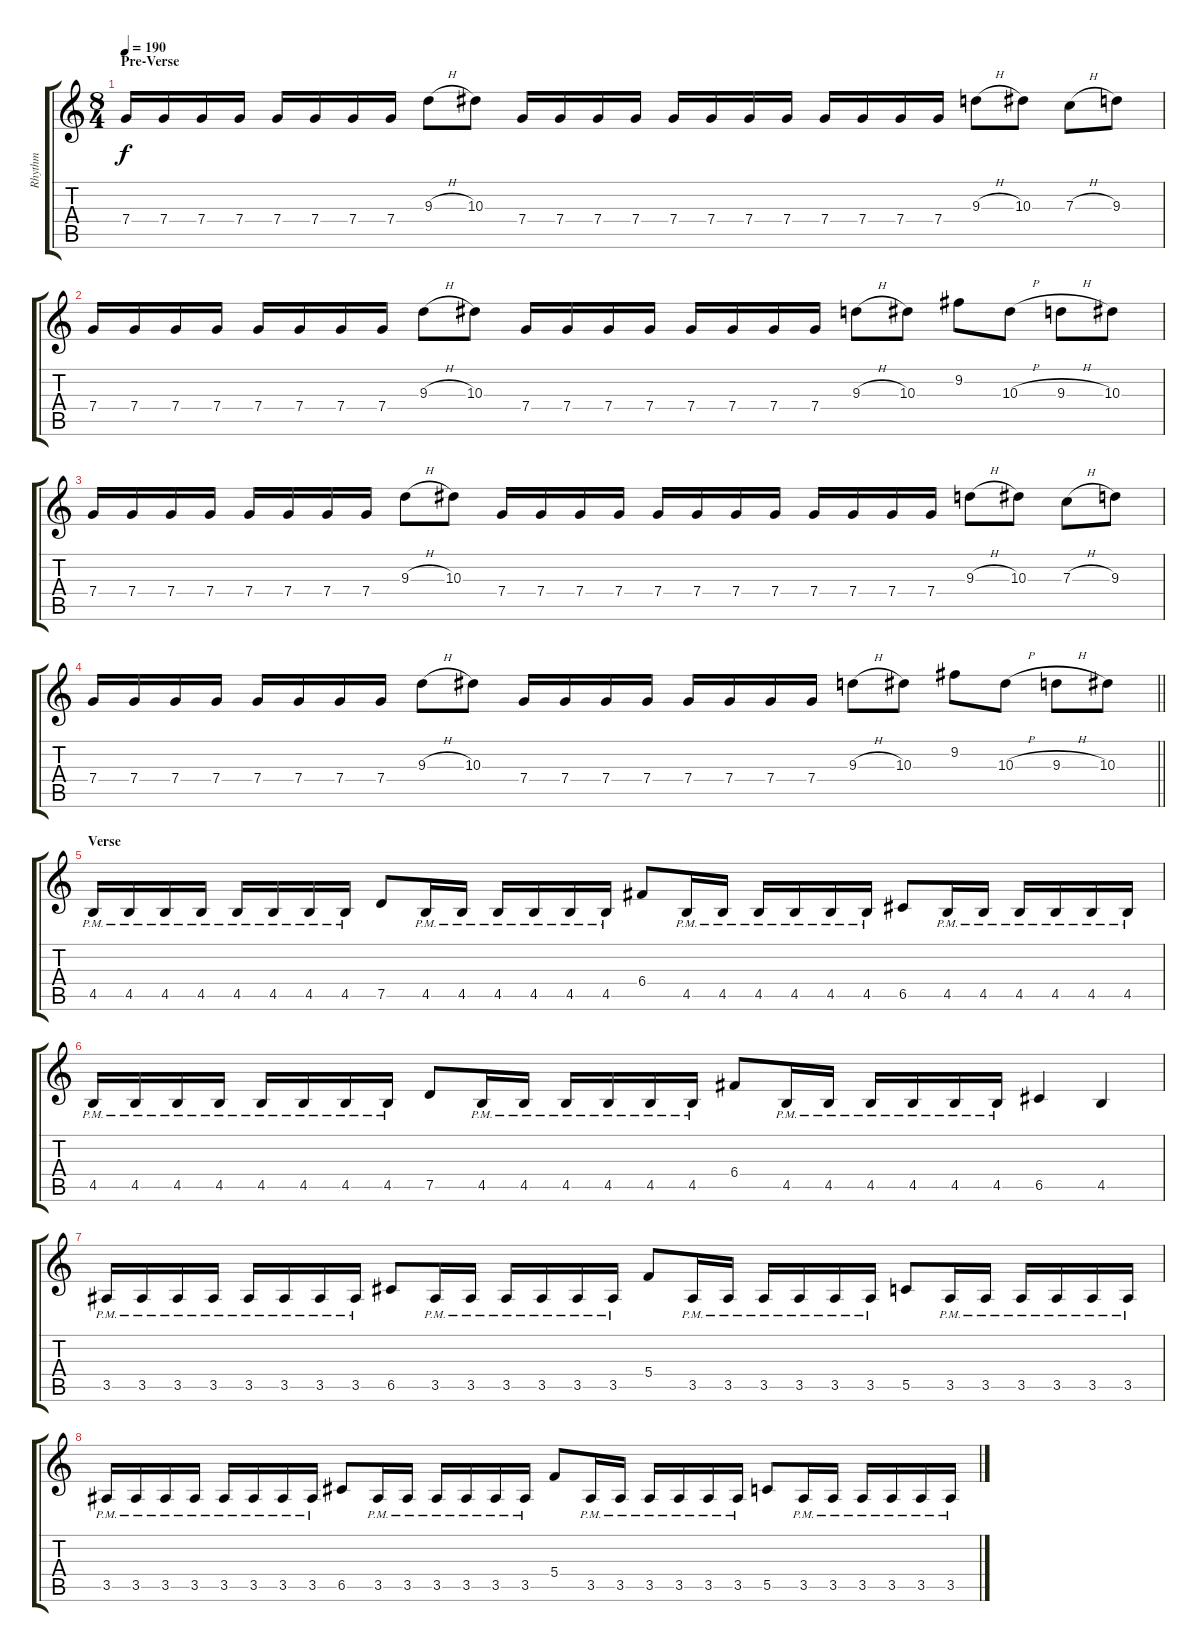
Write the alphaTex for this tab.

\track ("Rhythm" "Rhythm") {instrument overdrivenguitar}
\staff {score tabs}
\tuning (D4 A3 F3 C3 G2 D2) {hide}
\ts (8 4)
\section ("" "Pre-Verse")
\tempo 190
\clef g2
\ks c
7.4.16{dy f} 7.4.16 7.4.16 7.4.16 7.4.16 7.4.16 7.4.16 7.4.16 9.3{h}.8 10.3.8 7.4.16 7.4.16 7.4.16 7.4.16 7.4.16 7.4.16 7.4.16 7.4.16 7.4.16 7.4.16 7.4.16 7.4.16 9.3{h}.8 10.3.8 7.3{h}.8 9.3.8 |
7.4.16 7.4.16 7.4.16 7.4.16 7.4.16 7.4.16 7.4.16 7.4.16 9.3{h}.8 10.3.8 7.4.16 7.4.16 7.4.16 7.4.16 7.4.16 7.4.16 7.4.16 7.4.16 9.3{h}.8 10.3.8 9.2.8 10.3{h}.8 9.3{h}.8 10.3.8 |
7.4.16 7.4.16 7.4.16 7.4.16 7.4.16 7.4.16 7.4.16 7.4.16 9.3{h}.8 10.3.8 7.4.16 7.4.16 7.4.16 7.4.16 7.4.16 7.4.16 7.4.16 7.4.16 7.4.16 7.4.16 7.4.16 7.4.16 9.3{h}.8 10.3.8 7.3{h}.8 9.3.8 |
\barLineRight lightlight
7.4.16 7.4.16 7.4.16 7.4.16 7.4.16 7.4.16 7.4.16 7.4.16 9.3{h}.8 10.3.8 7.4.16 7.4.16 7.4.16 7.4.16 7.4.16 7.4.16 7.4.16 7.4.16 9.3{h}.8 10.3.8 9.2.8 10.3{h}.8 9.3{h}.8 10.3.8 |
\section ("" "Verse")
4.5{pm}.16 4.5{pm}.16 4.5{pm}.16 4.5{pm}.16 4.5{pm}.16 4.5{pm}.16 4.5{pm}.16 4.5{pm}.16 7.5.8 4.5{pm}.16 4.5{pm}.16 4.5{pm}.16 4.5{pm}.16 4.5{pm}.16 4.5{pm}.16 6.4.8 4.5{pm}.16 4.5{pm}.16 4.5{pm}.16 4.5{pm}.16 4.5{pm}.16 4.5{pm}.16 6.5.8 4.5{pm}.16 4.5{pm}.16 4.5{pm}.16 4.5{pm}.16 4.5{pm}.16 4.5{pm}.16 |
4.5{pm}.16 4.5{pm}.16 4.5{pm}.16 4.5{pm}.16 4.5{pm}.16 4.5{pm}.16 4.5{pm}.16 4.5{pm}.16 7.5.8 4.5{pm}.16 4.5{pm}.16 4.5{pm}.16 4.5{pm}.16 4.5{pm}.16 4.5{pm}.16 6.4.8 4.5{pm}.16 4.5{pm}.16 4.5{pm}.16 4.5{pm}.16 4.5{pm}.16 4.5{pm}.16 6.5.4 4.5.4 |
3.5{pm}.16 3.5{pm}.16 3.5{pm}.16 3.5{pm}.16 3.5{pm}.16 3.5{pm}.16 3.5{pm}.16 3.5{pm}.16 6.5.8 3.5{pm}.16 3.5{pm}.16 3.5{pm}.16 3.5{pm}.16 3.5{pm}.16 3.5{pm}.16 5.4.8 3.5{pm}.16 3.5{pm}.16 3.5{pm}.16 3.5{pm}.16 3.5{pm}.16 3.5{pm}.16 5.5.8 3.5{pm}.16 3.5{pm}.16 3.5{pm}.16 3.5{pm}.16 3.5{pm}.16 3.5{pm}.16 |
3.5{pm}.16 3.5{pm}.16 3.5{pm}.16 3.5{pm}.16 3.5{pm}.16 3.5{pm}.16 3.5{pm}.16 3.5{pm}.16 6.5.8 3.5{pm}.16 3.5{pm}.16 3.5{pm}.16 3.5{pm}.16 3.5{pm}.16 3.5{pm}.16 5.4.8 3.5{pm}.16 3.5{pm}.16 3.5{pm}.16 3.5{pm}.16 3.5{pm}.16 3.5{pm}.16 5.5.8 3.5{pm}.16 3.5{pm}.16 3.5{pm}.16 3.5{pm}.16 3.5{pm}.16 3.5{pm}.16
